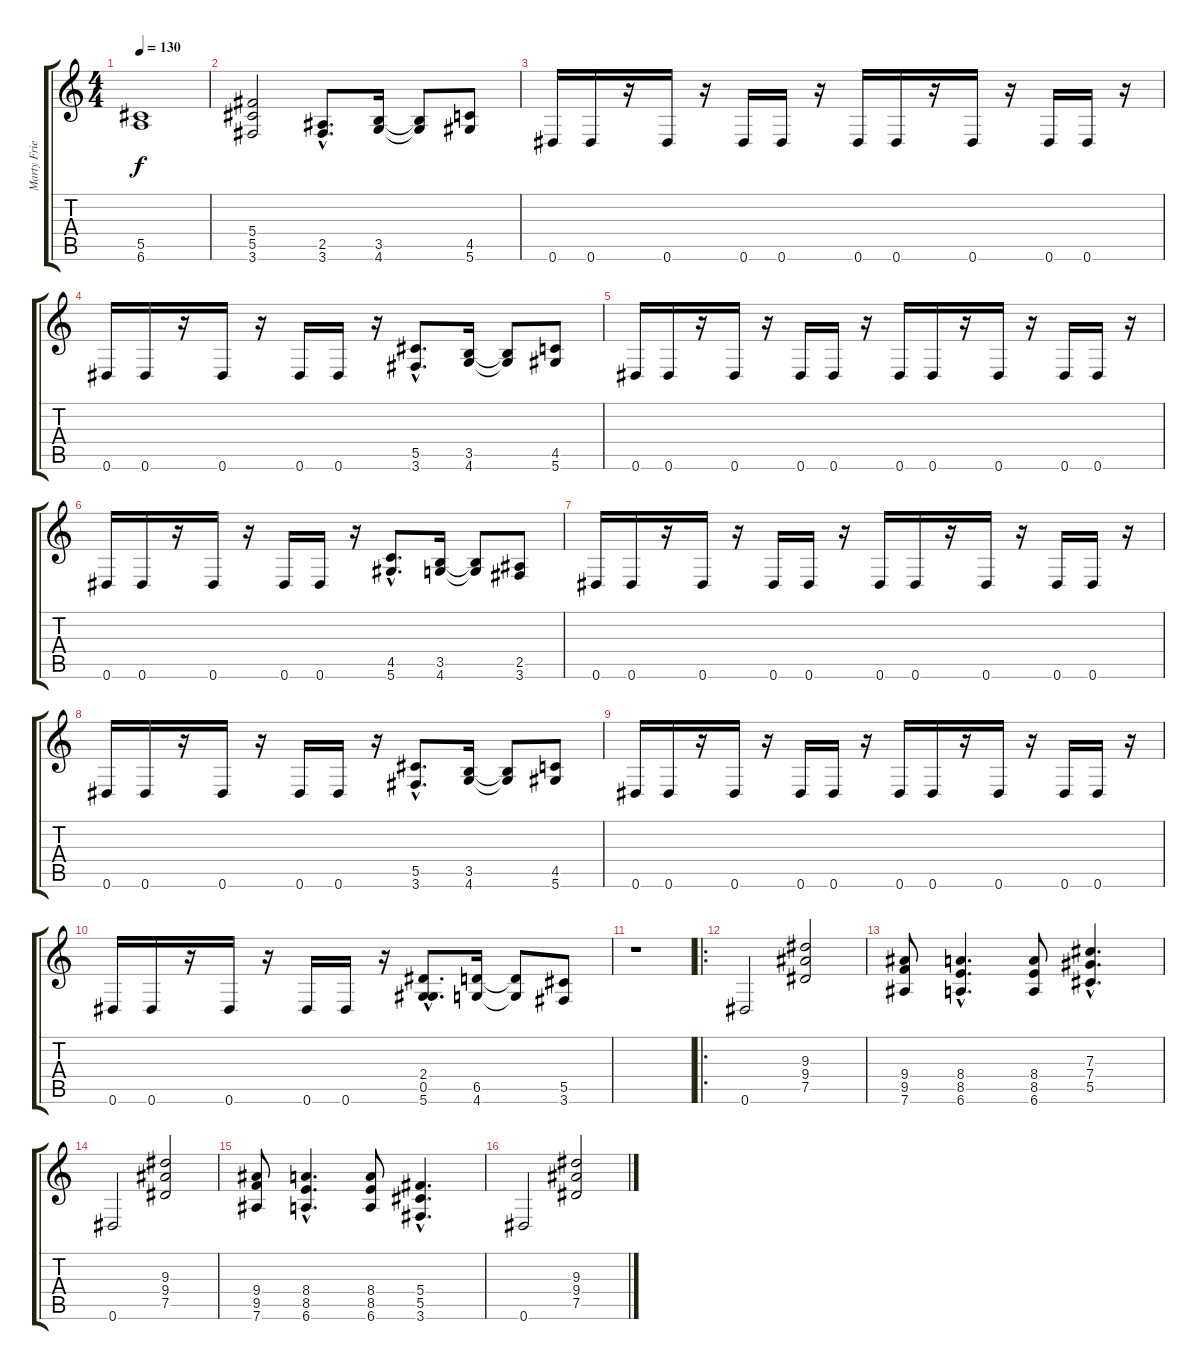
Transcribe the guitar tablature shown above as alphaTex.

\track ("Marty Friedman " "Marty Frie") {instrument distortionguitar}
\staff {score tabs}
\tuning (Eb4 Bb3 Gb3 Db3 Ab2 Eb2) {hide}
\ts (4 4)
\tempo 130
\clef g2
\ks c
(5.5 6.6).1{dy f} |
(5.4 5.5 3.6).2 (2.5{hac} 3.6{hac}).8{d} (3.5 4.6).16 (3.5{t} 4.6{t}).8 (4.5 5.6).8 |
0.6.16 0.6.16 r.16 0.6.16 r.16 0.6.16 0.6.16 r.16 0.6.16 0.6.16 r.16 0.6.16 r.16 0.6.16 0.6.16 r.16 |
0.6.16 0.6.16 r.16 0.6.16 r.16 0.6.16 0.6.16 r.16 (5.5{hac} 3.6{hac}).8{d} (3.5 4.6).16 (3.5{t} 4.6{t}).8 (4.5 5.6).8 |
0.6.16 0.6.16 r.16 0.6.16 r.16 0.6.16 0.6.16 r.16 0.6.16 0.6.16 r.16 0.6.16 r.16 0.6.16 0.6.16 r.16 |
0.6.16 0.6.16 r.16 0.6.16 r.16 0.6.16 0.6.16 r.16 (4.5{hac} 5.6{hac}).8{d} (3.5 4.6).16 (3.5{t} 4.6{t}).8 (2.5 3.6).8 |
0.6.16 0.6.16 r.16 0.6.16 r.16 0.6.16 0.6.16 r.16 0.6.16 0.6.16 r.16 0.6.16 r.16 0.6.16 0.6.16 r.16 |
0.6.16 0.6.16 r.16 0.6.16 r.16 0.6.16 0.6.16 r.16 (5.5{hac} 3.6{hac}).8{d} (3.5 4.6).16 (3.5{t} 4.6{t}).8 (4.5 5.6).8 |
0.6.16 0.6.16 r.16 0.6.16 r.16 0.6.16 0.6.16 r.16 0.6.16 0.6.16 r.16 0.6.16 r.16 0.6.16 0.6.16 r.16 |
0.6.16 0.6.16 r.16 0.6.16 r.16 0.6.16 0.6.16 r.16 (2.4{hac} 0.5{hac} 5.6{hac}).8{d} (6.5 4.6).16 (6.5{t} 4.6{t}).8 (5.5 3.6).8 |
r.1 |
\ro
0.6.2 (9.3 9.4 7.5).2 |
(9.4 9.5 7.6).8 (8.4{hac} 8.5{hac} 6.6{hac}).4{d} (8.4 8.5 6.6).8 (7.3{hac} 7.4{hac} 5.5{hac}).4{d} |
0.6.2 (9.3 9.4 7.5).2 |
(9.4 9.5 7.6).8 (8.4{hac} 8.5{hac} 6.6{hac}).4{d} (8.4 8.5 6.6).8 (5.4{hac} 5.5{hac} 3.6{hac}).4{d} |
0.6.2 (9.3 9.4 7.5).2
